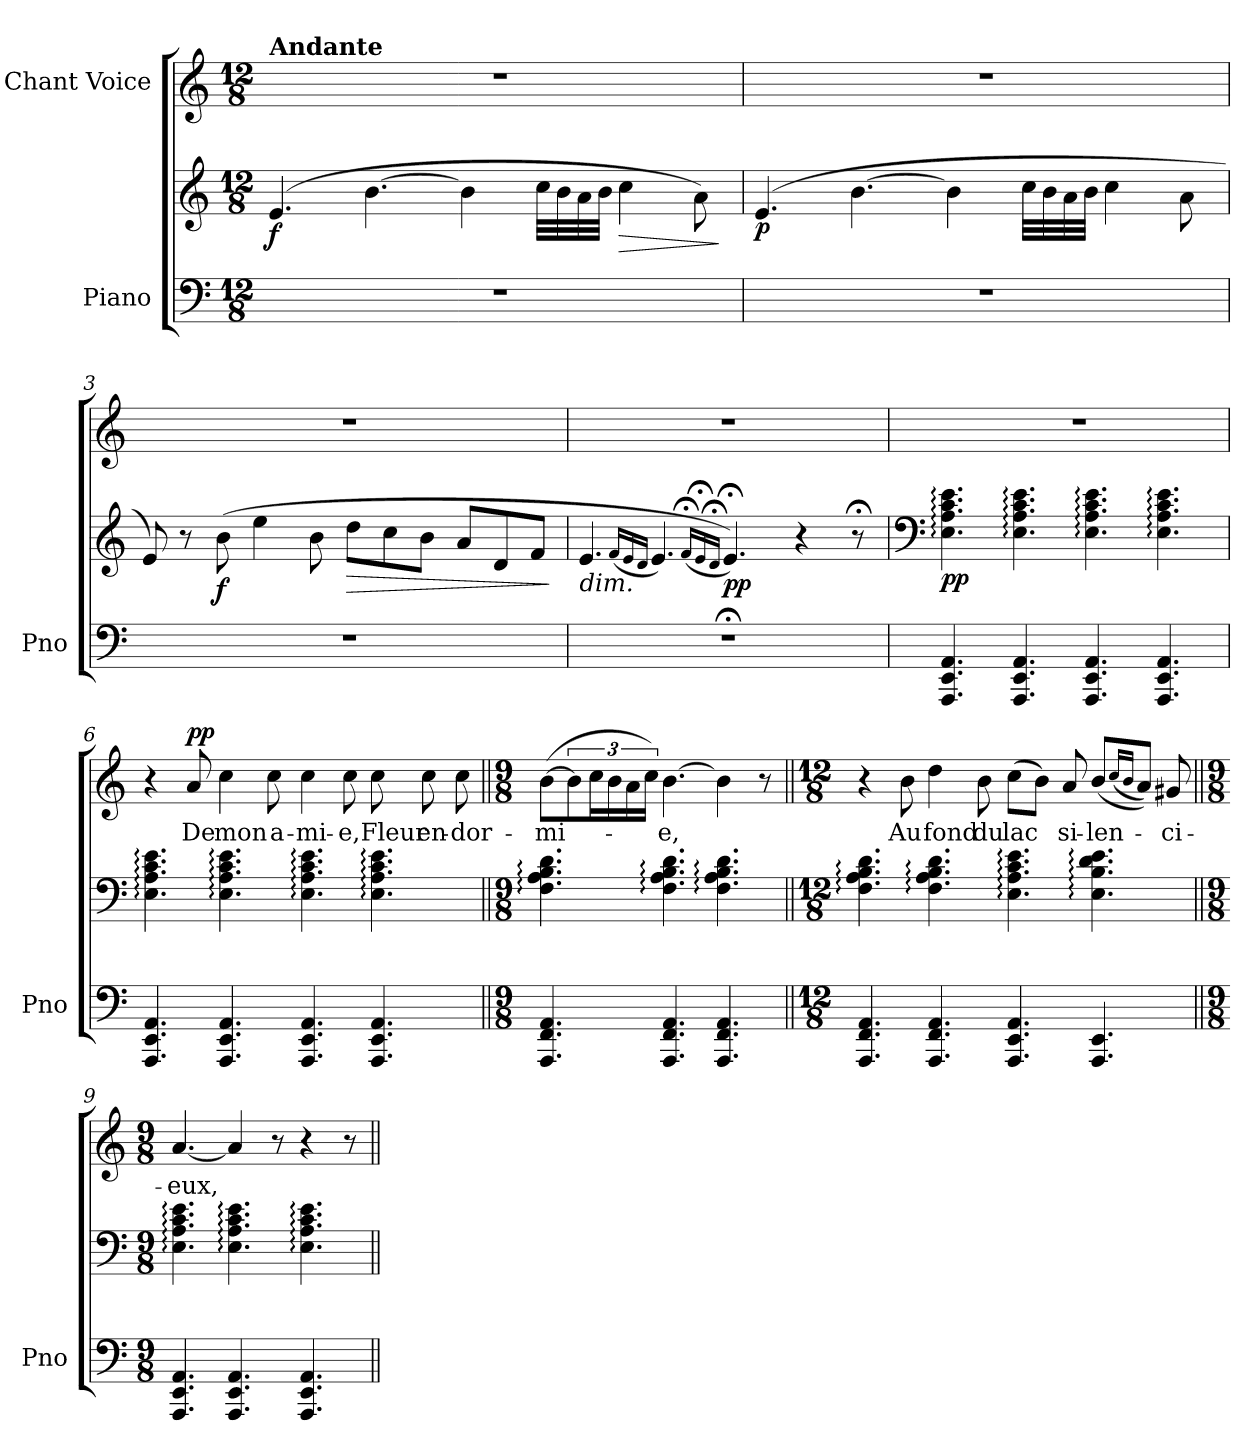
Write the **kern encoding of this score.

**kern	**kern	**dynam	**kern	**text	**dynam
*part2	*part2	*part2	*part1	*part1	*part1
*staff3	*staff2	*staff2/3	*staff1	*staff1	*staff1
*I"Piano	*	*	*I"Chant Voice	*	*
*I'Pno	*	*	*	*	*
*clefF4	*clefG2	*	*clefG2	*	*
*k[]	*k[]	*	*k[]	*	*
*M12/8	*M12/8	*	*M12/8	*	*
*MM78	*MM78	*	*MM78	*	*
=1	=1	=1	=1	=1	=1
!	!	!	!LO:TX:a:B:t=Andante	!	!
!	!	!LO:DY:b	!	!	!
1.r	(>4.e/	f	1.r	.	.
.	[4.b\	.	.	.	.
.	4b\]	.	.	.	.
.	32cc\LLL	.	.	.	.
.	32b\	.	.	.	.
.	32a\	.	.	.	.
.	32b\JJJ	.	.	.	.
!	!	!LO:HP:b	!	!	!
.	4cc\	>	.	.	.
.	8a\)	.	.	.	.
.	.	]	.	.	.
=2	=2	=2	=2	=2	=2
!	!	!LO:DY:b	!	!	!
1.r	(>4.e/	p	1.r	.	.
.	[4.b\	.	.	.	.
.	4b\]	.	.	.	.
.	32cc\LLL	.	.	.	.
.	32b\	.	.	.	.
.	32a\	.	.	.	.
.	32b\JJJ	.	.	.	.
.	4cc\	.	.	.	.
.	8a\	.	.	.	.
!!LO:LB:g=z
=3	=3	=3	=3	=3	=3
1.r	8e/)	.	1.r	.	.
.	8r	.	.	.	.
!	!	!LO:DY:b	!	!	!
.	(>8b\	f	.	.	.
.	4ee\	.	.	.	.
.	8b\	.	.	.	.
!	!	!LO:HP:b	!	!	!
.	8dd\L	>	.	.	.
.	8cc\	.	.	.	.
.	8b\J	.	.	.	.
.	8a/L	.	.	.	.
.	8d/	.	.	.	.
.	8f/J	.	.	.	.
.	.	]	.	.	.
=4	=4	=4	=4	=4	=4
!	!LO:TX:b:i:t=dim.	!	!	!	!
*	*	*	*^	*	*
1.r;<	4.e/	.	1.r	2.ryy	.	.
.	(<16qf/LL	.	.	.	.	.
.	16qe/	.	.	.	.	.
.	16qd/JJ	.	.	.	.	.
.	4.e/)	.	.	.	.	.
*	*	*	*MM40	*	*	*
.	(<16qf;</LL	.	.	.	.	.
.	16qe;</	.	.	.	.	.
.	16qd;</JJ	.	.	.	.	.
!	!	!LO:DY:b	!	!	!	!
.	4.e;</))	pp	.	2.ryy	.	.
.	4r	.	.	.	.	.
.	8r;<	.	.	.	.	.
*	*	*	*v	*v	*	*
=5	=5	=5	=5	=5	=5
*	*clefF4	*	*	*	*
*	*	*	*MM56	*	*
*	*	*	*^	*	*
!	!	!LO:DY:b	!	!	!	!
*	*	*	*v	*v	*	*
4.AAA/ 4.EE/ 4.AA/	4.E\: 4.A\: 4.c\: 4.e\:	pp	1.r	.	.
4.AAA/ 4.EE/ 4.AA/	4.E\: 4.A\: 4.c\: 4.e\:	.	.	.	.
4.AAA/ 4.EE/ 4.AA/	4.E\: 4.A\: 4.c\: 4.e\:	.	.	.	.
4.AAA/ 4.EE/ 4.AA/	4.E\: 4.A\: 4.c\: 4.e\:	.	.	.	.
!!LO:LB:g=z
=6	=6	=6	=6	=6	=6
4.AAA/ 4.EE/ 4.AA/	4.E\: 4.A\: 4.c\: 4.e\:	.	4r	.	.
!	!	!	!	!LO:LY:b	!LO:DY:a
.	.	.	8a/	De	pp
!	!	!	!	!LO:LY:b	!
4.AAA/ 4.EE/ 4.AA/	4.E\: 4.A\: 4.c\: 4.e\:	.	4cc\	mon	.
!	!	!	!	!LO:LY:b	!
.	.	.	8cc\	a-	.
!	!	!	!	!LO:LY:b	!
4.AAA/ 4.EE/ 4.AA/	4.E\: 4.A\: 4.c\: 4.e\:	.	4cc\	-mi-	.
!	!	!	!	!LO:LY:b	!
.	.	.	8cc\	-e,	.
!	!	!	!	!LO:LY:b	!
4.AAA/ 4.EE/ 4.AA/	4.E\: 4.A\: 4.c\: 4.e\:	.	8cc\	Fleur	.
!	!	!	!	!LO:LY:b	!
.	.	.	8cc\	en-	.
!	!	!	!	!LO:LY:b	!
.	.	.	8cc\	-dor-	.
=7||	=7||	=7||	=7||	=7||	=7||
*M9/8	*M9/8	*	*M9/8	*	*
!	!	!	!	!LO:LY:b	!
4.AAA/ 4.FF/ 4.AA/	4.F\: 4.A\: 4.B\: 4.d\:	.	(>[8b\L	-mi-	.
.	.	.	12b\]	.	.
.	.	.	24cc\L	.	.
.	.	.	24b\	.	.
.	.	.	24a\	.	.
.	.	.	24cc\JJ)	.	.
!	!	!	!	!LO:LY:b	!
4.AAA/ 4.FF/ 4.AA/	4.F\: 4.A\: 4.B\: 4.d\:	.	[4.b\	-e,	.
4.AAA/ 4.FF/ 4.AA/	4.F\: 4.A\: 4.B\: 4.d\:	.	4b\]	.	.
.	.	.	8r	.	.
!!LO:LB:g=z
=8||	=8||	=8||	=8||	=8||	=8||
*M12/8	*M12/8	*	*M12/8	*	*
4.AAA/ 4.FF/ 4.AA/	4.F\: 4.A\: 4.B\: 4.d\:	.	4r	.	.
!	!	!	!	!LO:LY:b	!
.	.	.	8b\	Au	.
!	!	!	!	!LO:LY:b	!
4.AAA/ 4.FF/ 4.AA/	4.F\: 4.A\: 4.B\: 4.d\:	.	4dd\	fond	.
!	!	!	!	!LO:LY:b	!
.	.	.	8b\	du	.
!	!	!	!	!LO:LY:b	!
4.AAA/ 4.EE/ 4.AA/	4.E\: 4.A\: 4.c\: 4.e\:	.	(>8cc\L	lac	.
.	.	.	8b\J)	.	.
!	!	!	!	!LO:LY:b	!
.	.	.	8a/	si-	.
!	!	!	!	!LO:LY:b	!
4.AAA/ 4.EE/	4.E\: 4.B\: 4.d\: 4.e\:	.	(<8b/L	-len-	.
.	.	.	(<16qcc/LL	.	.
.	.	.	16qb/JJ	.	.
.	.	.	8a/J))	.	.
!	!	!	!	!LO:LY:b	!
.	.	.	8g#X/	ci-	.
=9||	=9||	=9||	=9||	=9||	=9||
*M9/8	*M9/8	*	*M9/8	*	*
!	!	!	!	!LO:LY:b	!
4.AAA/ 4.EE/ 4.AA/	4.E\: 4.A\: 4.c\: 4.e\:	.	[4.a/	-eux,	.
4.AAA/ 4.EE/ 4.AA/	4.E\: 4.A\: 4.c\: 4.e\:	.	4a/]	.	.
.	.	.	8r	.	.
4.AAA/ 4.EE/ 4.AA/	4.E\: 4.A\: 4.c\: 4.e\:	.	4r	.	.
.	.	.	8r	.	.
=||	=||	=||	=||	=||	=||
*-	*-	*-	*-	*-	*-
